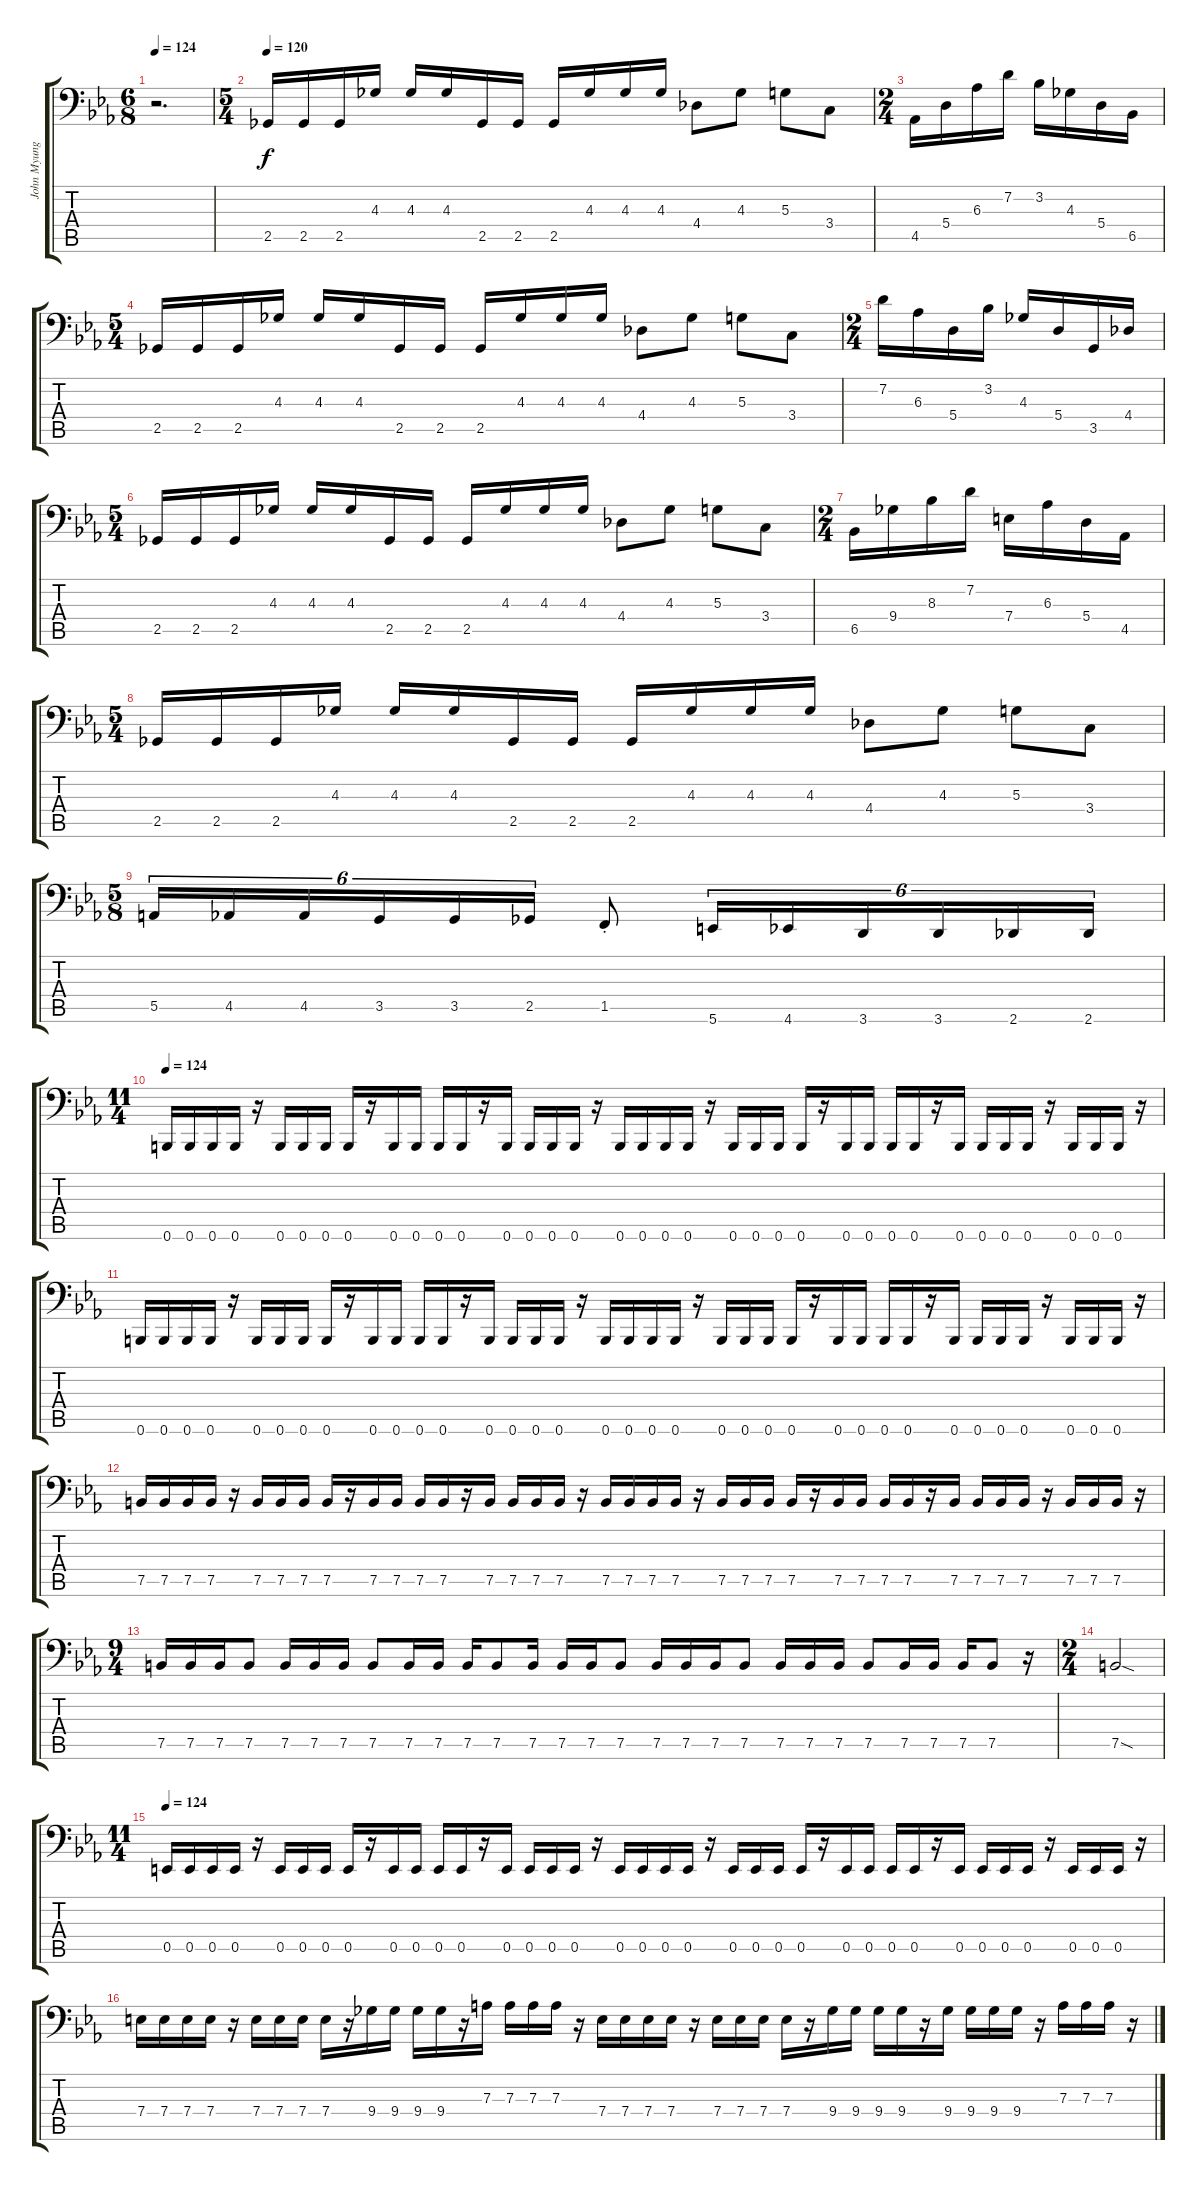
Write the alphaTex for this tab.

\track ("John Myung" "John Myung") {instrument electricbassfinger}
\staff {score tabs}
\tuning (C3 G2 D2 A1 E1 B0) {hide}
\ts (6 8)
\tempo 124
\clef f4
\ks eb
r.2{d dy f} |
\ts (5 4)
\tempo 120
2.5.16 2.5.16 2.5.16 4.3.16 4.3.16 4.3.16 2.5.16 2.5.16 2.5.16 4.3.16 4.3.16 4.3.16 4.4.8 4.3.8 5.3.8 3.4.8 |
\ts (2 4)
4.5.16 5.4.16 6.3.16 7.2.16 3.2.16 4.3.16 5.4.16 6.5.16 |
\ts (5 4)
2.5.16 2.5.16 2.5.16 4.3.16 4.3.16 4.3.16 2.5.16 2.5.16 2.5.16 4.3.16 4.3.16 4.3.16 4.4.8 4.3.8 5.3.8 3.4.8 |
\ts (2 4)
7.2.16 6.3.16 5.4.16 3.2.16 4.3.16 5.4.16 3.5.16 4.4.16 |
\ts (5 4)
2.5.16 2.5.16 2.5.16 4.3.16 4.3.16 4.3.16 2.5.16 2.5.16 2.5.16 4.3.16 4.3.16 4.3.16 4.4.8 4.3.8 5.3.8 3.4.8 |
\ts (2 4)
6.5.16 9.4.16 8.3.16 7.2.16 7.4.16 6.3.16 5.4.16 4.5.16 |
\ts (5 4)
2.5.16 2.5.16 2.5.16 4.3.16 4.3.16 4.3.16 2.5.16 2.5.16 2.5.16 4.3.16 4.3.16 4.3.16 4.4.8 4.3.8 5.3.8 3.4.8 |
\ts (5 8)
5.5.16{tu (6 4)} 4.5.16{tu (6 4)} 4.5.16{tu (6 4)} 3.5.16{tu (6 4)} 3.5.16{tu (6 4)} 2.5.16{tu (6 4)} 1.5{st}.8 5.6.16{tu (6 4)} 4.6.16{tu (6 4)} 3.6.16{tu (6 4)} 3.6.16{tu (6 4)} 2.6.16{tu (6 4)} 2.6.16{tu (6 4)} |
\ts (11 4)
\tempo 124
0.6.16 0.6.16 0.6.16 0.6.16 r.16 0.6.16 0.6.16 0.6.16 0.6.16 r.16 0.6.16 0.6.16 0.6.16 0.6.16 r.16 0.6.16 0.6.16 0.6.16 0.6.16 r.16 0.6.16 0.6.16 0.6.16 0.6.16 r.16 0.6.16 0.6.16 0.6.16 0.6.16 r.16 0.6.16 0.6.16 0.6.16 0.6.16 r.16 0.6.16 0.6.16 0.6.16 0.6.16 r.16 0.6.16 0.6.16 0.6.16 r.16 |
0.6.16 0.6.16 0.6.16 0.6.16 r.16 0.6.16 0.6.16 0.6.16 0.6.16 r.16 0.6.16 0.6.16 0.6.16 0.6.16 r.16 0.6.16 0.6.16 0.6.16 0.6.16 r.16 0.6.16 0.6.16 0.6.16 0.6.16 r.16 0.6.16 0.6.16 0.6.16 0.6.16 r.16 0.6.16 0.6.16 0.6.16 0.6.16 r.16 0.6.16 0.6.16 0.6.16 0.6.16 r.16 0.6.16 0.6.16 0.6.16 r.16 |
7.5.16 7.5.16 7.5.16 7.5.16 r.16 7.5.16 7.5.16 7.5.16 7.5.16 r.16 7.5.16 7.5.16 7.5.16 7.5.16 r.16 7.5.16 7.5.16 7.5.16 7.5.16 r.16 7.5.16 7.5.16 7.5.16 7.5.16 r.16 7.5.16 7.5.16 7.5.16 7.5.16 r.16 7.5.16 7.5.16 7.5.16 7.5.16 r.16 7.5.16 7.5.16 7.5.16 7.5.16 r.16 7.5.16 7.5.16 7.5.16 r.16 |
\ts (9 4)
7.5.16 7.5.16 7.5.16 7.5.8 7.5.16 7.5.16 7.5.16 7.5.8 7.5.16 7.5.16 7.5.16 7.5.8 7.5.16 7.5.16 7.5.16 7.5.8 7.5.16 7.5.16 7.5.16 7.5.8 7.5.16 7.5.16 7.5.16 7.5.8 7.5.16 7.5.16 7.5.16 7.5.8 r.16 |
\ts (2 4)
7.5{sod}.2 |
\ts (11 4)
\tempo 124
0.5.16 0.5.16 0.5.16 0.5.16 r.16 0.5.16 0.5.16 0.5.16 0.5.16 r.16 0.5.16 0.5.16 0.5.16 0.5.16 r.16 0.5.16 0.5.16 0.5.16 0.5.16 r.16 0.5.16 0.5.16 0.5.16 0.5.16 r.16 0.5.16 0.5.16 0.5.16 0.5.16 r.16 0.5.16 0.5.16 0.5.16 0.5.16 r.16 0.5.16 0.5.16 0.5.16 0.5.16 r.16 0.5.16 0.5.16 0.5.16 r.16 |
7.4.16 7.4.16 7.4.16 7.4.16 r.16 7.4.16 7.4.16 7.4.16 7.4.16 r.16 9.4.16 9.4.16 9.4.16 9.4.16 r.16 7.3.16 7.3.16 7.3.16 7.3.16 r.16 7.4.16 7.4.16 7.4.16 7.4.16 r.16 7.4.16 7.4.16 7.4.16 7.4.16 r.16 9.4.16 9.4.16 9.4.16 9.4.16 r.16 9.4.16 9.4.16 9.4.16 9.4.16 r.16 7.3.16 7.3.16 7.3.16 r.16
